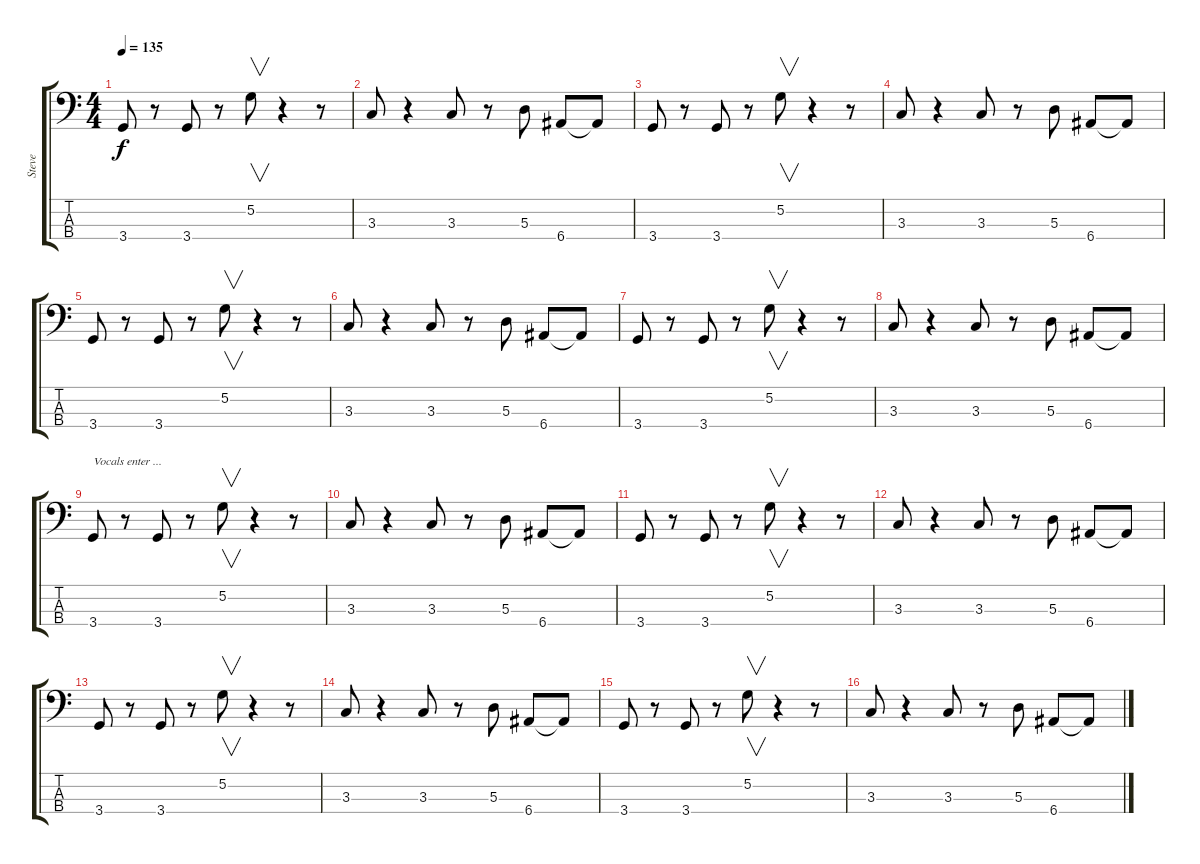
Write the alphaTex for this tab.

\track ("Steve" "Steve") {instrument electricbassfinger}
\staff {score tabs}
\tuning (G2 D2 A1 E1) {hide}
\ts (4 4)
\tempo 135
\clef f4
\ks c
3.4.8{txt "" dy f instrument electricbassfinger} r.8 3.4.8 r.8 5.2.8{v} r.4 r.8 |
3.3.8 r.4 3.3.8 r.8 5.3.8 6.4.8 6.4{t}.8 |
3.4.8 r.8 3.4.8 r.8 5.2.8{v} r.4 r.8 |
3.3.8 r.4 3.3.8 r.8 5.3.8 6.4.8 6.4{t}.8 |
3.4.8 r.8 3.4.8 r.8 5.2.8{v} r.4 r.8 |
3.3.8 r.4 3.3.8 r.8 5.3.8 6.4.8 6.4{t}.8 |
3.4.8 r.8 3.4.8 r.8 5.2.8{v} r.4 r.8 |
3.3.8 r.4 3.3.8 r.8 5.3.8 6.4.8 6.4{t}.8 |
3.4.8{txt "Vocals enter ..."} r.8 3.4.8 r.8 5.2.8{v} r.4 r.8 |
3.3.8 r.4 3.3.8 r.8 5.3.8 6.4.8 6.4{t}.8 |
3.4.8 r.8 3.4.8 r.8 5.2.8{v} r.4 r.8 |
3.3.8 r.4 3.3.8 r.8 5.3.8 6.4.8 6.4{t}.8 |
3.4.8 r.8 3.4.8 r.8 5.2.8{v} r.4 r.8 |
3.3.8 r.4 3.3.8 r.8 5.3.8 6.4.8 6.4{t}.8 |
3.4.8 r.8 3.4.8 r.8 5.2.8{v} r.4 r.8 |
3.3.8 r.4 3.3.8 r.8 5.3.8 6.4.8 6.4{t}.8
